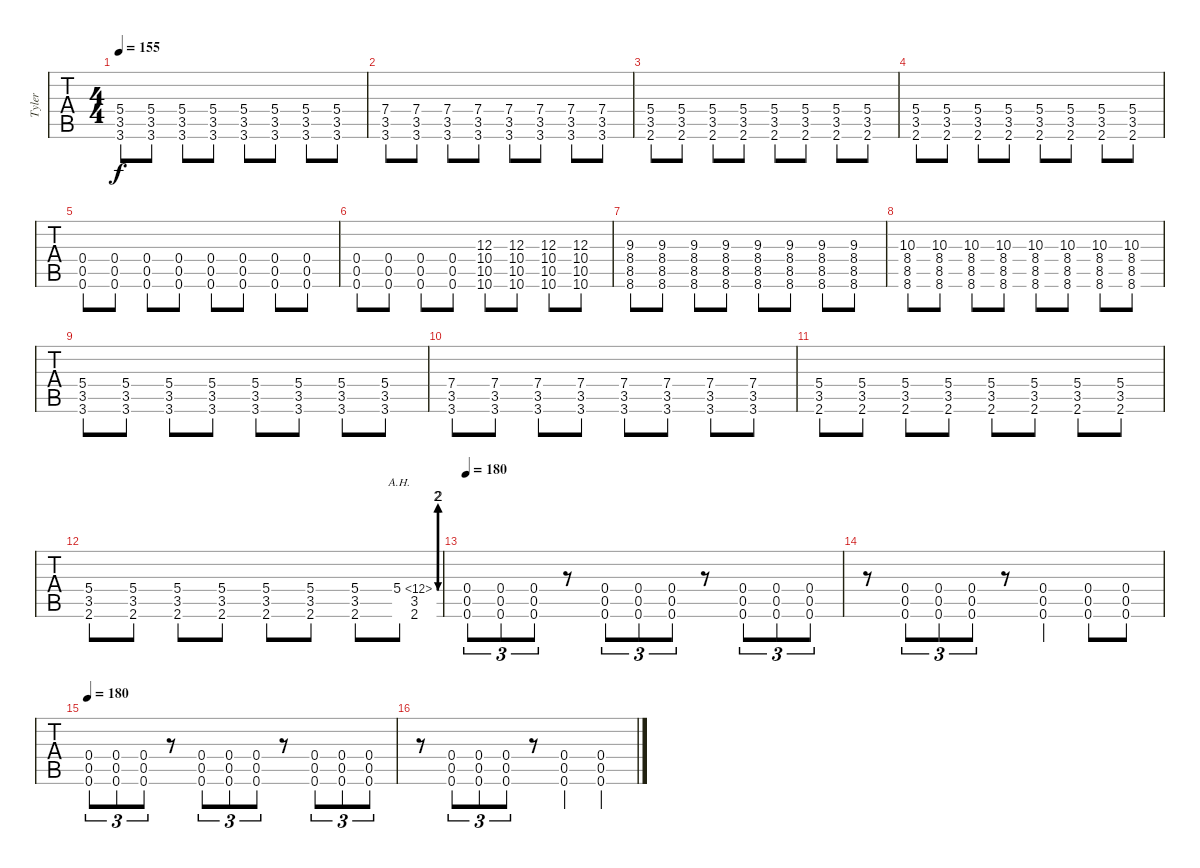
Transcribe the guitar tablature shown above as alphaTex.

\track ("Tyler" "Tyler") {instrument distortionguitar}
\staff {tabs}
\tuning (D4 A3 F3 C3 G2 C2) {hide}
\ts (4 4)
\tempo 155
\clef g2
\ks c
(5.4 3.5 3.6).8{dy f} (5.4 3.5 3.6).8 (5.4 3.5 3.6).8 (5.4 3.5 3.6).8 (5.4 3.5 3.6).8 (5.4 3.5 3.6).8 (5.4 3.5 3.6).8 (5.4 3.5 3.6).8 |
(7.4 3.5 3.6).8 (7.4 3.5 3.6).8 (7.4 3.5 3.6).8 (7.4 3.5 3.6).8 (7.4 3.5 3.6).8 (7.4 3.5 3.6).8 (7.4 3.5 3.6).8 (7.4 3.5 3.6).8 |
(5.4 3.5 2.6).8 (5.4 3.5 2.6).8 (5.4 3.5 2.6).8 (5.4 3.5 2.6).8 (5.4 3.5 2.6).8 (5.4 3.5 2.6).8 (5.4 3.5 2.6).8 (5.4 3.5 2.6).8 |
(5.4 3.5 2.6).8 (5.4 3.5 2.6).8 (5.4 3.5 2.6).8 (5.4 3.5 2.6).8 (5.4 3.5 2.6).8 (5.4 3.5 2.6).8 (5.4 3.5 2.6).8 (5.4 3.5 2.6).8 |
(0.4 0.5 0.6).8 (0.4 0.5 0.6).8 (0.4 0.5 0.6).8 (0.4 0.5 0.6).8 (0.4 0.5 0.6).8 (0.4 0.5 0.6).8 (0.4 0.5 0.6).8 (0.4 0.5 0.6).8 |
(0.4 0.5 0.6).8 (0.4 0.5 0.6).8 (0.4 0.5 0.6).8 (0.4 0.5 0.6).8 (12.3 10.4 10.5 10.6).8 (12.3 10.4 10.5 10.6).8 (12.3 10.4 10.5 10.6).8 (12.3 10.4 10.5 10.6).8 |
(9.3 8.4 8.5 8.6).8 (9.3 8.4 8.5 8.6).8 (9.3 8.4 8.5 8.6).8 (9.3 8.4 8.5 8.6).8 (9.3 8.4 8.5 8.6).8 (9.3 8.4 8.5 8.6).8 (9.3 8.4 8.5 8.6).8 (9.3 8.4 8.5 8.6).8 |
(10.3 8.4 8.5 8.6).8 (10.3 8.4 8.5 8.6).8 (10.3 8.4 8.5 8.6).8 (10.3 8.4 8.5 8.6).8 (10.3 8.4 8.5 8.6).8 (10.3 8.4 8.5 8.6).8 (10.3 8.4 8.5 8.6).8 (10.3 8.4 8.5 8.6).8 |
(5.4 3.5 3.6).8 (5.4 3.5 3.6).8 (5.4 3.5 3.6).8 (5.4 3.5 3.6).8 (5.4 3.5 3.6).8 (5.4 3.5 3.6).8 (5.4 3.5 3.6).8 (5.4 3.5 3.6).8 |
(7.4 3.5 3.6).8 (7.4 3.5 3.6).8 (7.4 3.5 3.6).8 (7.4 3.5 3.6).8 (7.4 3.5 3.6).8 (7.4 3.5 3.6).8 (7.4 3.5 3.6).8 (7.4 3.5 3.6).8 |
(5.4 3.5 2.6).8 (5.4 3.5 2.6).8 (5.4 3.5 2.6).8 (5.4 3.5 2.6).8 (5.4 3.5 2.6).8 (5.4 3.5 2.6).8 (5.4 3.5 2.6).8 (5.4 3.5 2.6).8 |
(5.4 3.5 2.6).8 (5.4 3.5 2.6).8 (5.4 3.5 2.6).8 (5.4 3.5 2.6).8 (5.4 3.5 2.6).8 (5.4 3.5 2.6).8 (5.4 3.5 2.6).8 (5.4{be (custom 0 0 10 8 20 8 30 0 40 0 50 8 60 8) ah 7} 3.5 2.6).8 |
\tempo 180
(0.4 0.5 0.6).8{tu (3 2)} (0.4 0.5 0.6).8{tu (3 2)} (0.4 0.5 0.6).8{tu (3 2)} r.8 (0.4 0.5 0.6).8{tu (3 2)} (0.4 0.5 0.6).8{tu (3 2)} (0.4 0.5 0.6).8{tu (3 2)} r.8 (0.4 0.5 0.6).8{tu (3 2)} (0.4 0.5 0.6).8{tu (3 2)} (0.4 0.5 0.6).8{tu (3 2)} |
r.8 (0.4 0.5 0.6).8{tu (3 2)} (0.4 0.5 0.6).8{tu (3 2)} (0.4 0.5 0.6).8{tu (3 2)} r.8 (0.4 0.5 0.6).4 (0.4 0.5 0.6).8 (0.4 0.5 0.6).8 |
\tempo 180
(0.4 0.5 0.6).8{tu (3 2)} (0.4 0.5 0.6).8{tu (3 2)} (0.4 0.5 0.6).8{tu (3 2)} r.8 (0.4 0.5 0.6).8{tu (3 2)} (0.4 0.5 0.6).8{tu (3 2)} (0.4 0.5 0.6).8{tu (3 2)} r.8 (0.4 0.5 0.6).8{tu (3 2)} (0.4 0.5 0.6).8{tu (3 2)} (0.4 0.5 0.6).8{tu (3 2)} |
r.8 (0.4 0.5 0.6).8{tu (3 2)} (0.4 0.5 0.6).8{tu (3 2)} (0.4 0.5 0.6).8{tu (3 2)} r.8 (0.4 0.5 0.6).4 (0.4 0.5 0.6).4
